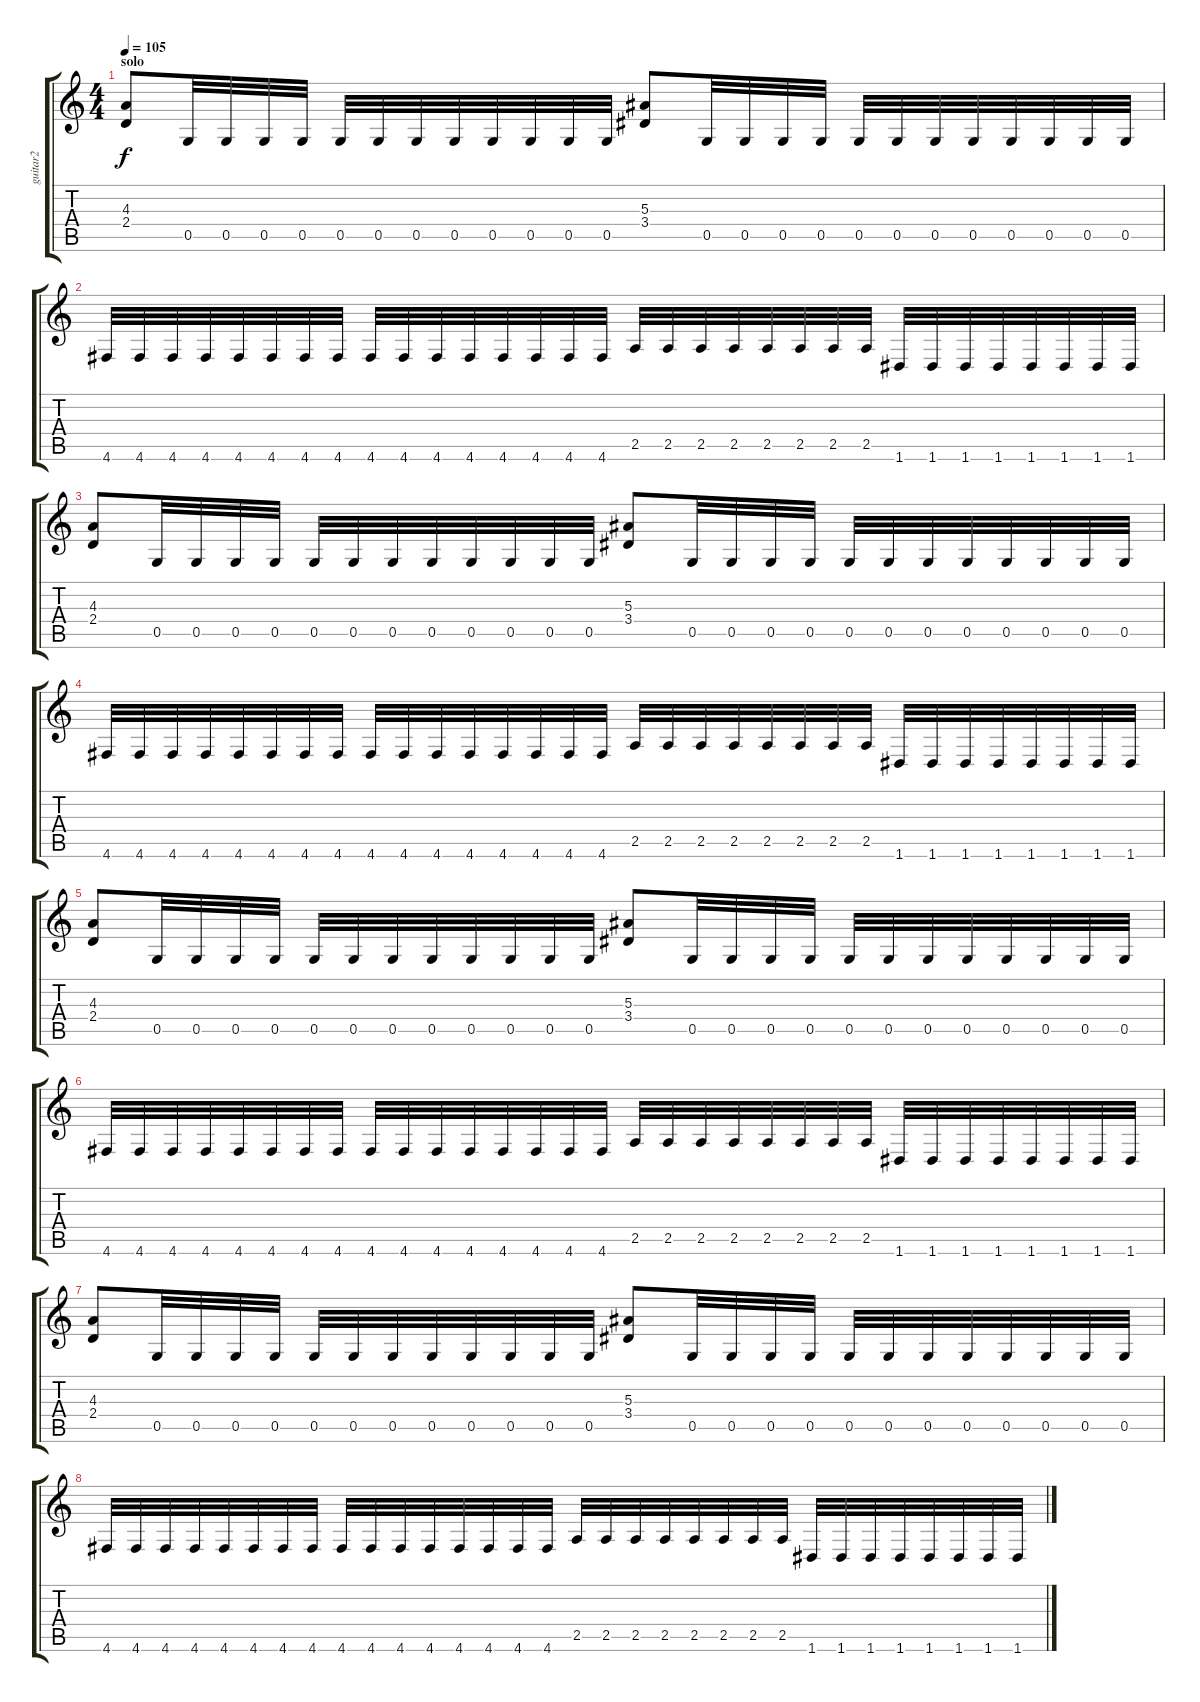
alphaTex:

\track ("guitar2" "guitar2") {instrument distortionguitar}
\staff {score tabs}
\tuning (D4 A3 F3 C3 G2 D2) {hide}
\ts (4 4)
\section ("" "solo")
\tempo 105
\clef g2
\ks c
(4.3 2.4).8{dy f} 0.5.32 0.5.32 0.5.32 0.5.32 0.5.32 0.5.32 0.5.32 0.5.32 0.5.32 0.5.32 0.5.32 0.5.32 (5.3 3.4).8 0.5.32 0.5.32 0.5.32 0.5.32 0.5.32 0.5.32 0.5.32 0.5.32 0.5.32 0.5.32 0.5.32 0.5.32 |
4.6.32 4.6.32 4.6.32 4.6.32 4.6.32 4.6.32 4.6.32 4.6.32 4.6.32 4.6.32 4.6.32 4.6.32 4.6.32 4.6.32 4.6.32 4.6.32 2.5.32 2.5.32 2.5.32 2.5.32 2.5.32 2.5.32 2.5.32 2.5.32 1.6.32 1.6.32 1.6.32 1.6.32 1.6.32 1.6.32 1.6.32 1.6.32 |
(4.3 2.4).8 0.5.32 0.5.32 0.5.32 0.5.32 0.5.32 0.5.32 0.5.32 0.5.32 0.5.32 0.5.32 0.5.32 0.5.32 (5.3 3.4).8 0.5.32 0.5.32 0.5.32 0.5.32 0.5.32 0.5.32 0.5.32 0.5.32 0.5.32 0.5.32 0.5.32 0.5.32 |
4.6.32 4.6.32 4.6.32 4.6.32 4.6.32 4.6.32 4.6.32 4.6.32 4.6.32 4.6.32 4.6.32 4.6.32 4.6.32 4.6.32 4.6.32 4.6.32 2.5.32 2.5.32 2.5.32 2.5.32 2.5.32 2.5.32 2.5.32 2.5.32 1.6.32 1.6.32 1.6.32 1.6.32 1.6.32 1.6.32 1.6.32 1.6.32 |
(4.3 2.4).8 0.5.32 0.5.32 0.5.32 0.5.32 0.5.32 0.5.32 0.5.32 0.5.32 0.5.32 0.5.32 0.5.32 0.5.32 (5.3 3.4).8 0.5.32 0.5.32 0.5.32 0.5.32 0.5.32 0.5.32 0.5.32 0.5.32 0.5.32 0.5.32 0.5.32 0.5.32 |
4.6.32 4.6.32 4.6.32 4.6.32 4.6.32 4.6.32 4.6.32 4.6.32 4.6.32 4.6.32 4.6.32 4.6.32 4.6.32 4.6.32 4.6.32 4.6.32 2.5.32 2.5.32 2.5.32 2.5.32 2.5.32 2.5.32 2.5.32 2.5.32 1.6.32 1.6.32 1.6.32 1.6.32 1.6.32 1.6.32 1.6.32 1.6.32 |
(4.3 2.4).8 0.5.32 0.5.32 0.5.32 0.5.32 0.5.32 0.5.32 0.5.32 0.5.32 0.5.32 0.5.32 0.5.32 0.5.32 (5.3 3.4).8 0.5.32 0.5.32 0.5.32 0.5.32 0.5.32 0.5.32 0.5.32 0.5.32 0.5.32 0.5.32 0.5.32 0.5.32 |
4.6.32 4.6.32 4.6.32 4.6.32 4.6.32 4.6.32 4.6.32 4.6.32 4.6.32 4.6.32 4.6.32 4.6.32 4.6.32 4.6.32 4.6.32 4.6.32 2.5.32 2.5.32 2.5.32 2.5.32 2.5.32 2.5.32 2.5.32 2.5.32 1.6.32 1.6.32 1.6.32 1.6.32 1.6.32 1.6.32 1.6.32 1.6.32
